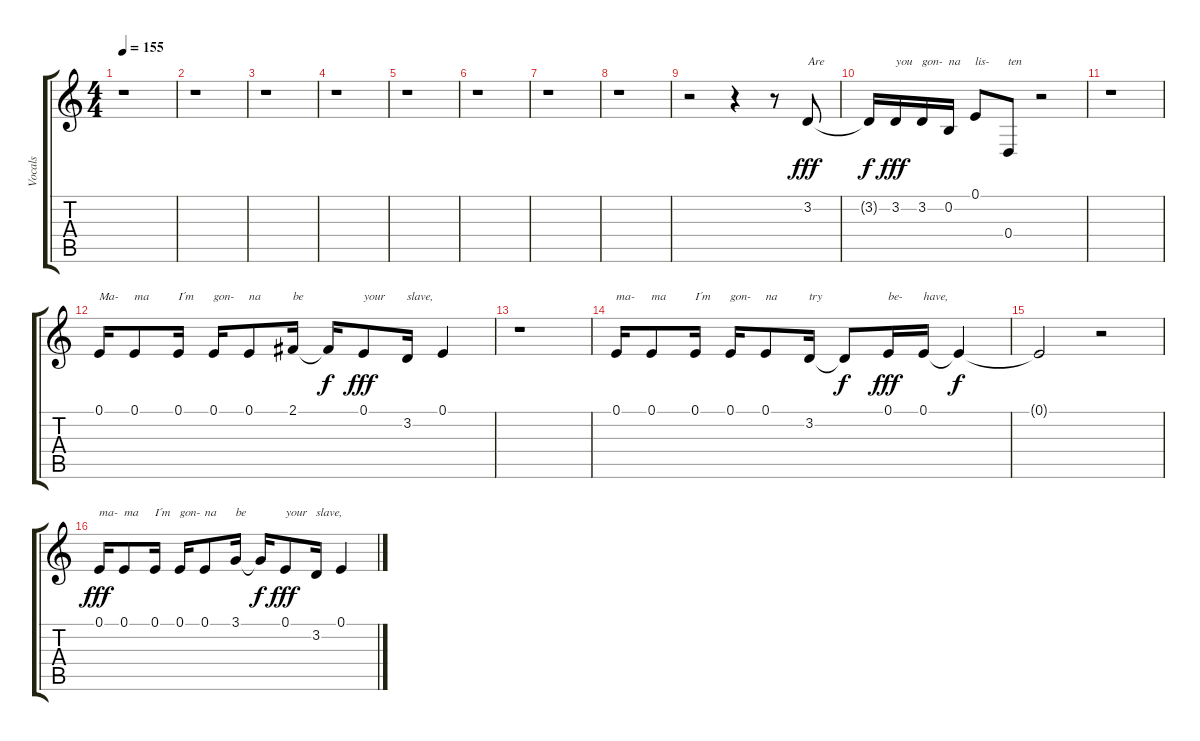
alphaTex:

\track ("Vocals" "Vocals") {instrument lead6voice}
\staff {score tabs}
\tuning (E4 B3 G3 D3 A2 E2) {hide}
\ts (4 4)
\tempo 155
\clef g2
\ks c
r.1{dy f} |
r.1 |
r.1 |
r.1 |
r.1 |
r.1 |
r.1 |
r.1 |
r.2 r.4 r.8 3.2.8{txt "Are" dy fff} |
3.2{t}.16{dy f} 3.2.16{txt "you" dy fff} 3.2.16{txt "gon-"} 0.2.16{txt "na"} 0.1.8{txt "lis-"} 0.4.8{txt "ten"} r.2 |
r.1 |
0.1.16{txt "Ma-"} 0.1.8{txt "ma"} 0.1.16{txt "I´m"} 0.1.16{txt "gon-"} 0.1.8{txt "na"} 2.1.16{txt "be"} 2.1{t}.16{dy f} 0.1.8{txt "your" dy fff} 3.2.16{txt "slave,"} 0.1.4 |
r.1 |
0.1.16{txt "ma-"} 0.1.8{txt "ma"} 0.1.16{txt "I´m"} 0.1.16{txt "gon-"} 0.1.8{txt "na"} 3.2.16{txt "try"} 3.2{t}.8{dy f} 0.1.16{txt "be-" dy fff} 0.1.16{txt "have,"} 0.1{t}.4{dy f} |
0.1{t}.2 r.2 |
0.1.16{txt "ma-" dy fff} 0.1.8{txt "ma"} 0.1.16{txt "I´m"} 0.1.16{txt "gon-"} 0.1.8{txt "na"} 3.1.16{txt "be"} 3.1{t}.16{dy f} 0.1.8{txt "your" dy fff} 3.2.16{txt "slave,"} 0.1.4
